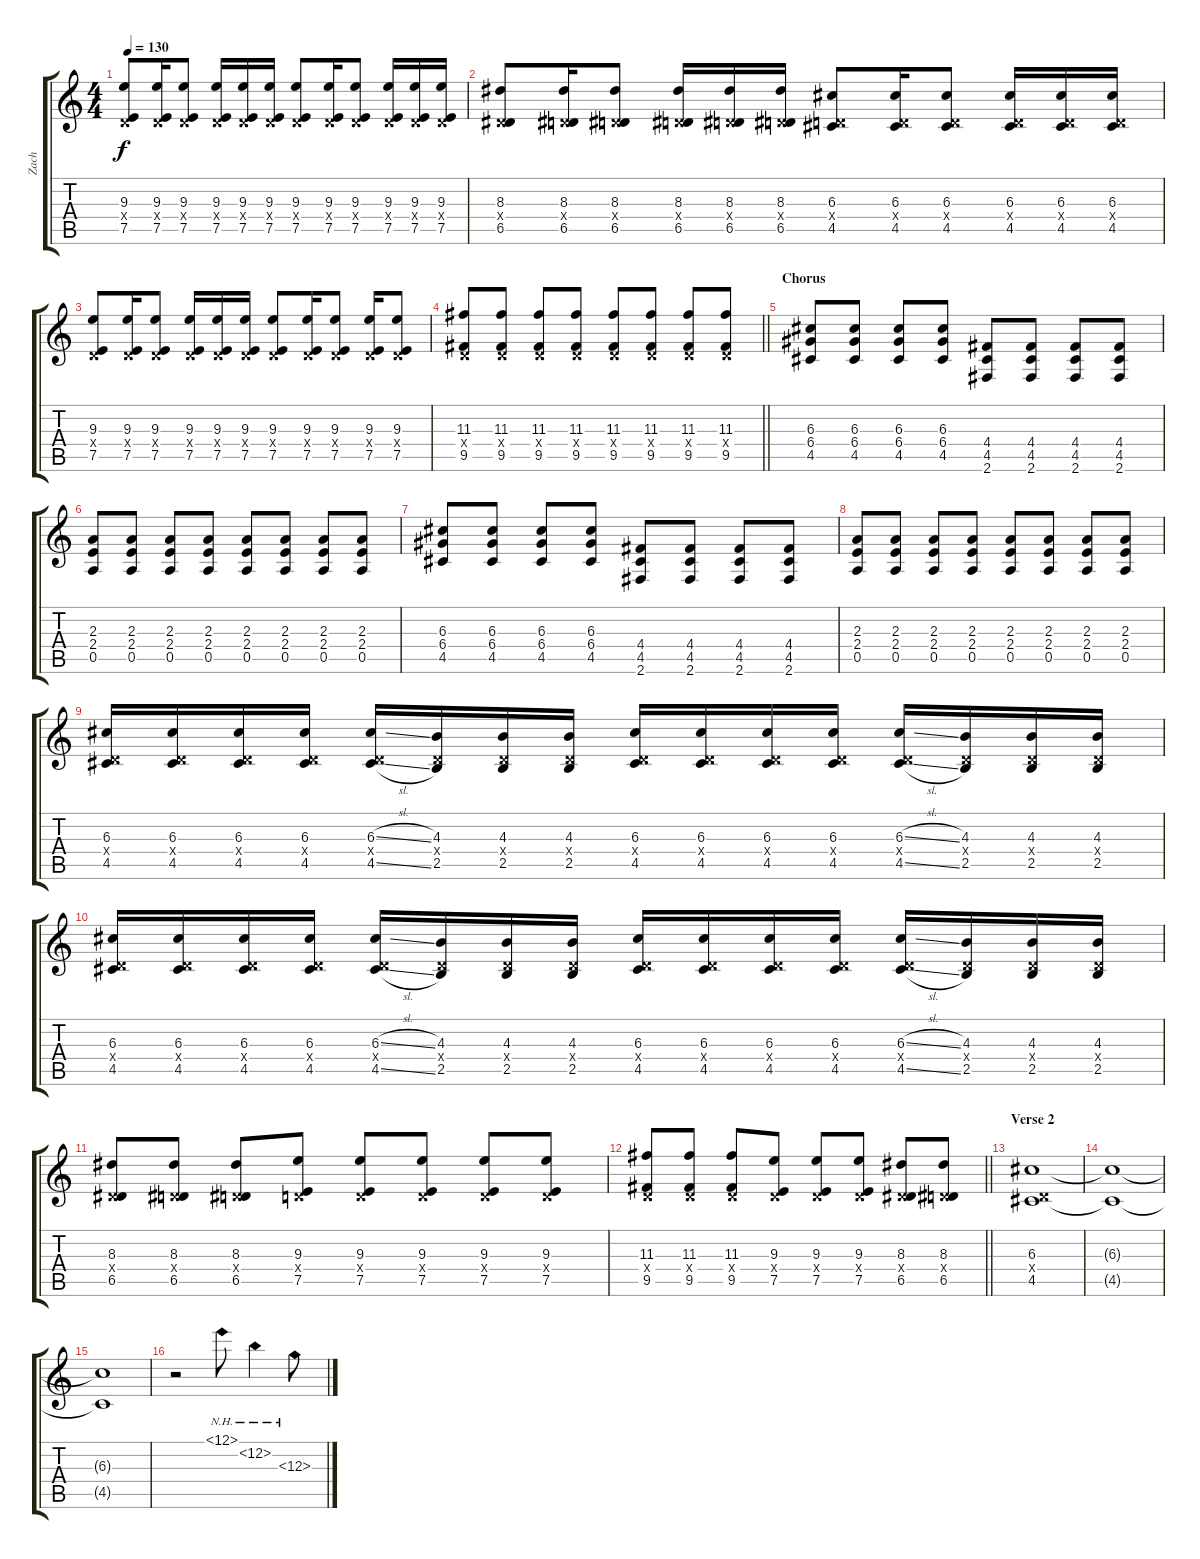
\track ("Zach" "Zach") {instrument distortionguitar}
\staff {score tabs}
\tuning (E4 B3 G3 D3 A2 E2) {hide}
\ts (4 4)
\tempo 130
\clef g2
\ks c
(9.3 0.4{x} 7.5).8{dy f} (9.3 0.4{x} 7.5).16 (9.3 0.4{x} 7.5).8 (9.3 0.4{x} 7.5).16 (9.3 0.4{x} 7.5).16 (9.3 0.4{x} 7.5).16 (9.3 0.4{x} 7.5).8 (9.3 0.4{x} 7.5).16 (9.3 0.4{x} 7.5).8 (9.3 0.4{x} 7.5).16 (9.3 0.4{x} 7.5).16 (9.3 0.4{x} 7.5).16 |
(8.3 0.4{x} 6.5).8 (8.3 0.4{x} 6.5).16 (8.3 0.4{x} 6.5).8 (8.3 0.4{x} 6.5).16 (8.3 0.4{x} 6.5).16 (8.3 0.4{x} 6.5).16 (6.3 0.4{x} 4.5).8 (6.3 0.4{x} 4.5).16 (6.3 0.4{x} 4.5).8 (6.3 0.4{x} 4.5).16 (6.3 0.4{x} 4.5).16 (6.3 0.4{x} 4.5).16 |
(9.3 0.4{x} 7.5).8 (9.3 0.4{x} 7.5).16 (9.3 0.4{x} 7.5).8 (9.3 0.4{x} 7.5).16 (9.3 0.4{x} 7.5).16 (9.3 0.4{x} 7.5).16 (9.3 0.4{x} 7.5).8 (9.3 0.4{x} 7.5).16 (9.3 0.4{x} 7.5).8 (9.3 0.4{x} 7.5).16 (9.3 0.4{x} 7.5).8 |
\barLineRight lightlight
(11.3 0.4{x} 9.5).8 (11.3 0.4{x} 9.5).8 (11.3 0.4{x} 9.5).8 (11.3 0.4{x} 9.5).8 (11.3 0.4{x} 9.5).8 (11.3 0.4{x} 9.5).8 (11.3 0.4{x} 9.5).8 (11.3 0.4{x} 9.5).8 |
\section ("" "Chorus")
(6.3 6.4 4.5).8 (6.3 6.4 4.5).8 (6.3 6.4 4.5).8 (6.3 6.4 4.5).8 (4.4 4.5 2.6).8 (4.4 4.5 2.6).8 (4.4 4.5 2.6).8 (4.4 4.5 2.6).8 |
(2.3 2.4 0.5).8 (2.3 2.4 0.5).8 (2.3 2.4 0.5).8 (2.3 2.4 0.5).8 (2.3 2.4 0.5).8 (2.3 2.4 0.5).8 (2.3 2.4 0.5).8 (2.3 2.4 0.5).8 |
(6.3 6.4 4.5).8 (6.3 6.4 4.5).8 (6.3 6.4 4.5).8 (6.3 6.4 4.5).8 (4.4 4.5 2.6).8 (4.4 4.5 2.6).8 (4.4 4.5 2.6).8 (4.4 4.5 2.6).8 |
(2.3 2.4 0.5).8 (2.3 2.4 0.5).8 (2.3 2.4 0.5).8 (2.3 2.4 0.5).8 (2.3 2.4 0.5).8 (2.3 2.4 0.5).8 (2.3 2.4 0.5).8 (2.3 2.4 0.5).8 |
(6.3 0.4{x} 4.5).16 (6.3 0.4{x} 4.5).16 (6.3 0.4{x} 4.5).16 (6.3 0.4{x} 4.5).16 (6.3{sl} 0.4{x} 4.5{sl}).16 (4.3 0.4{x} 2.5).16 (4.3 0.4{x} 2.5).16 (4.3 0.4{x} 2.5).16 (6.3 0.4{x} 4.5).16 (6.3 0.4{x} 4.5).16 (6.3 0.4{x} 4.5).16 (6.3 0.4{x} 4.5).16 (6.3{sl} 0.4{x} 4.5{sl}).16 (4.3 0.4{x} 2.5).16 (4.3 0.4{x} 2.5).16 (4.3 0.4{x} 2.5).16 |
(6.3 0.4{x} 4.5).16 (6.3 0.4{x} 4.5).16 (6.3 0.4{x} 4.5).16 (6.3 0.4{x} 4.5).16 (6.3{sl} 0.4{x} 4.5{sl}).16 (4.3 0.4{x} 2.5).16 (4.3 0.4{x} 2.5).16 (4.3 0.4{x} 2.5).16 (6.3 0.4{x} 4.5).16 (6.3 0.4{x} 4.5).16 (6.3 0.4{x} 4.5).16 (6.3 0.4{x} 4.5).16 (6.3{sl} 0.4{x} 4.5{sl}).16 (4.3 0.4{x} 2.5).16 (4.3 0.4{x} 2.5).16 (4.3 0.4{x} 2.5).16 |
(8.3 0.4{x} 6.5).8 (8.3 0.4{x} 6.5).8 (8.3 0.4{x} 6.5).8 (9.3 0.4{x} 7.5).8 (9.3 0.4{x} 7.5).8 (9.3 0.4{x} 7.5).8 (9.3 0.4{x} 7.5).8 (9.3 0.4{x} 7.5).8 |
\barLineRight lightlight
(11.3 0.4{x} 9.5).8 (11.3 0.4{x} 9.5).8 (11.3 0.4{x} 9.5).8 (9.3 0.4{x} 7.5).8 (9.3 0.4{x} 7.5).8 (9.3 0.4{x} 7.5).8 (8.3 0.4{x} 6.5).8 (8.3 0.4{x} 6.5).8 |
\section ("" "Verse 2")
(6.3 0.4{x} 4.5).1 |
(6.3{t} 4.5{t}).1 |
(6.3{t} 4.5{t}).1 |
r.2 6.1{nh}.8 6.2{nh}.4 6.3{nh}.8
